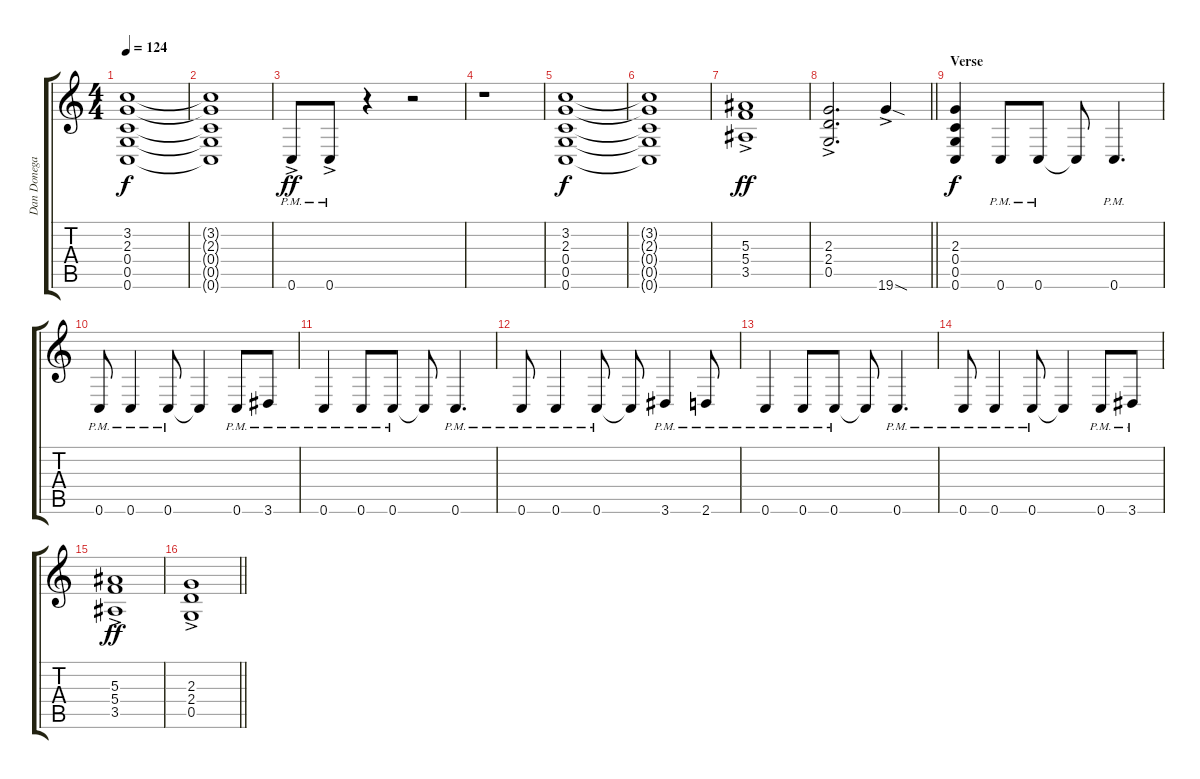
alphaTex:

\track ("Dan Donegan 3" "Dan Donega") {instrument distortionguitar}
\staff {score tabs}
\tuning (D4 A3 F3 C3 G2 C2) {hide}
\ts (4 4)
\tempo 124
\clef g2
\ks c
(3.2 2.3 0.4 0.5 0.6).1{dy f} |
(3.2{t} 2.3{t} 0.4{t} 0.5{t} 0.6{t}).1 |
0.6{ac pm}.8{dy ff} 0.6{ac pm}.8 r.4 r.2 |
r.1 |
(3.2 2.3 0.4 0.5 0.6).1{dy f} |
(3.2{t} 2.3{t} 0.4{t} 0.5{t} 0.6{t}).1 |
(5.3{ac} 5.4{ac} 3.5{ac}).1{dy ff} |
\barLineRight lightlight
(2.3{ac} 2.4{ac} 0.5{ac}).2{d} 19.6{sod ac}.4 |
\section ("" "Verse")
(2.3 0.4 0.5 0.6).4{dy f} 0.6{pm}.8 0.6{pm}.8 0.6{t}.8 0.6{pm}.4{d} |
0.6{pm}.8 0.6{pm}.4 0.6{pm}.8 0.6{t}.4 0.6{pm}.8 3.6{pm}.8 |
0.6{pm}.4 0.6{pm}.8 0.6{pm}.8 0.6{t}.8 0.6{pm}.4{d} |
0.6{pm}.8 0.6{pm}.4 0.6{pm}.8 0.6{t}.8 3.6{pm}.4 2.6{pm}.8 |
0.6{pm}.4 0.6{pm}.8 0.6{pm}.8 0.6{t}.8 0.6{pm}.4{d} |
0.6{pm}.8 0.6{pm}.4 0.6{pm}.8 0.6{t}.4 0.6{pm}.8 3.6{pm}.8 |
(5.3{ac} 5.4{ac} 3.5{ac}).1{dy ff} |
\barLineRight lightlight
(2.3{ac} 2.4{ac} 0.5{ac}).1
